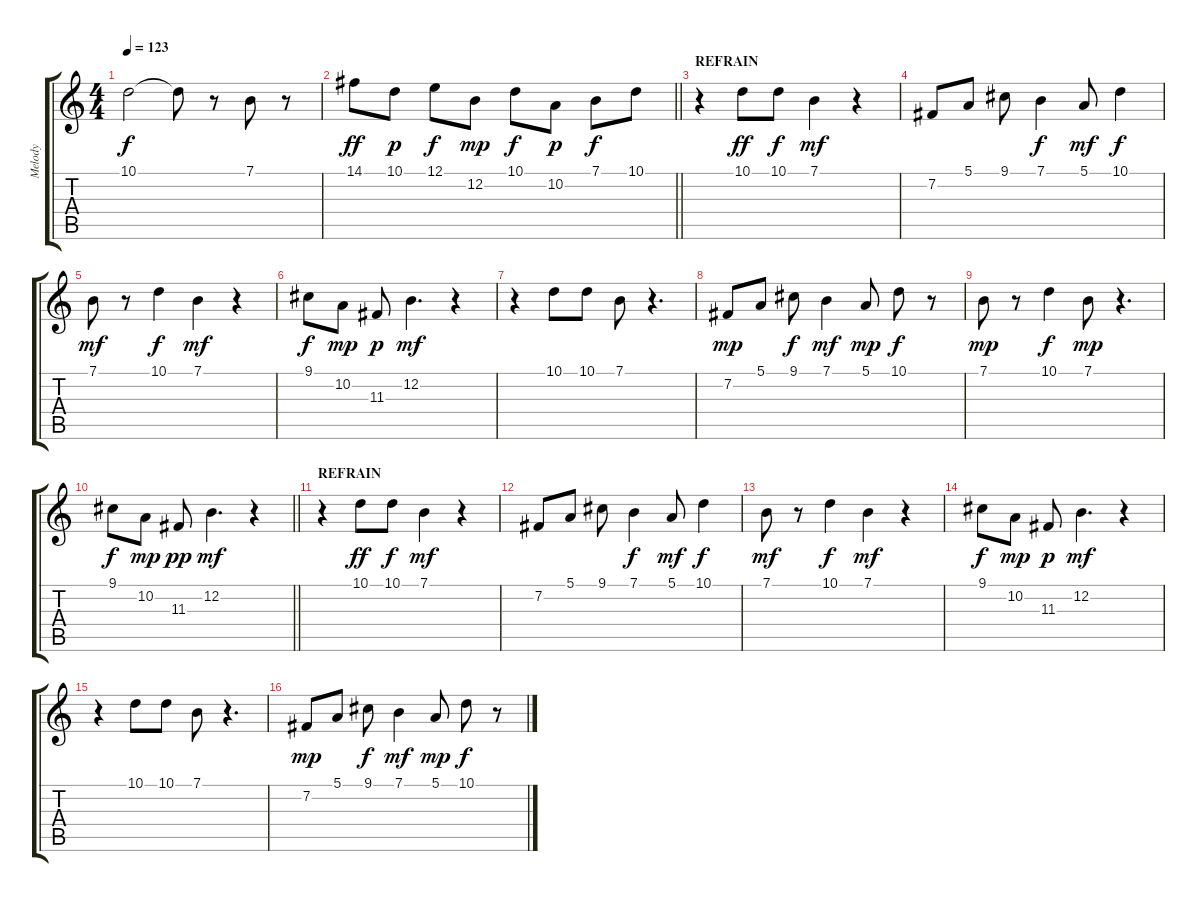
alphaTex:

\track ("Melody" "Melody") {instrument lead3calliope}
\staff {score tabs}
\tuning (E4 B3 G3 D3 A2 E2) {hide}
\ts (4 4)
\tempo 123
\clef g2
\ks c
10.1.2{dy f} 10.1{t}.8 r.8 7.1.8 r.8 |
\barLineRight lightlight
14.1.8{dy ff} 10.1.8{dy p} 12.1.8{dy f} 12.2.8{dy mp} 10.1.8{dy f} 10.2.8{dy p} 7.1.8{dy f} 10.1.8 |
\section ("" "REFRAIN")
r.4 10.1.8{dy ff} 10.1.8{dy f} 7.1.4{dy mf} r.4 |
7.2.8 5.1.8 9.1.8 7.1.4{dy f} 5.1.8{dy mf} 10.1.4{dy f} |
7.1.8{dy mf} r.8 10.1.4{dy f} 7.1.4{dy mf} r.4 |
9.1.8{dy f} 10.2.8{dy mp} 11.3.8{dy p} 12.2.4{d dy mf} r.4 |
r.4 10.1.8 10.1.8 7.1.8 r.4{d} |
7.2.8{dy mp} 5.1.8 9.1.8{dy f} 7.1.4{dy mf} 5.1.8{dy mp} 10.1.8{dy f} r.8 |
7.1.8{dy mp} r.8 10.1.4{dy f} 7.1.8{dy mp} r.4{d} |
\barLineRight lightlight
9.1.8{dy f} 10.2.8{dy mp} 11.3.8{dy pp} 12.2.4{d dy mf} r.4 |
\section ("" "REFRAIN")
r.4 10.1.8{dy ff} 10.1.8{dy f} 7.1.4{dy mf} r.4 |
7.2.8 5.1.8 9.1.8 7.1.4{dy f} 5.1.8{dy mf} 10.1.4{dy f} |
7.1.8{dy mf} r.8 10.1.4{dy f} 7.1.4{dy mf} r.4 |
9.1.8{dy f} 10.2.8{dy mp} 11.3.8{dy p} 12.2.4{d dy mf} r.4 |
r.4 10.1.8 10.1.8 7.1.8 r.4{d} |
7.2.8{dy mp} 5.1.8 9.1.8{dy f} 7.1.4{dy mf} 5.1.8{dy mp} 10.1.8{dy f} r.8
